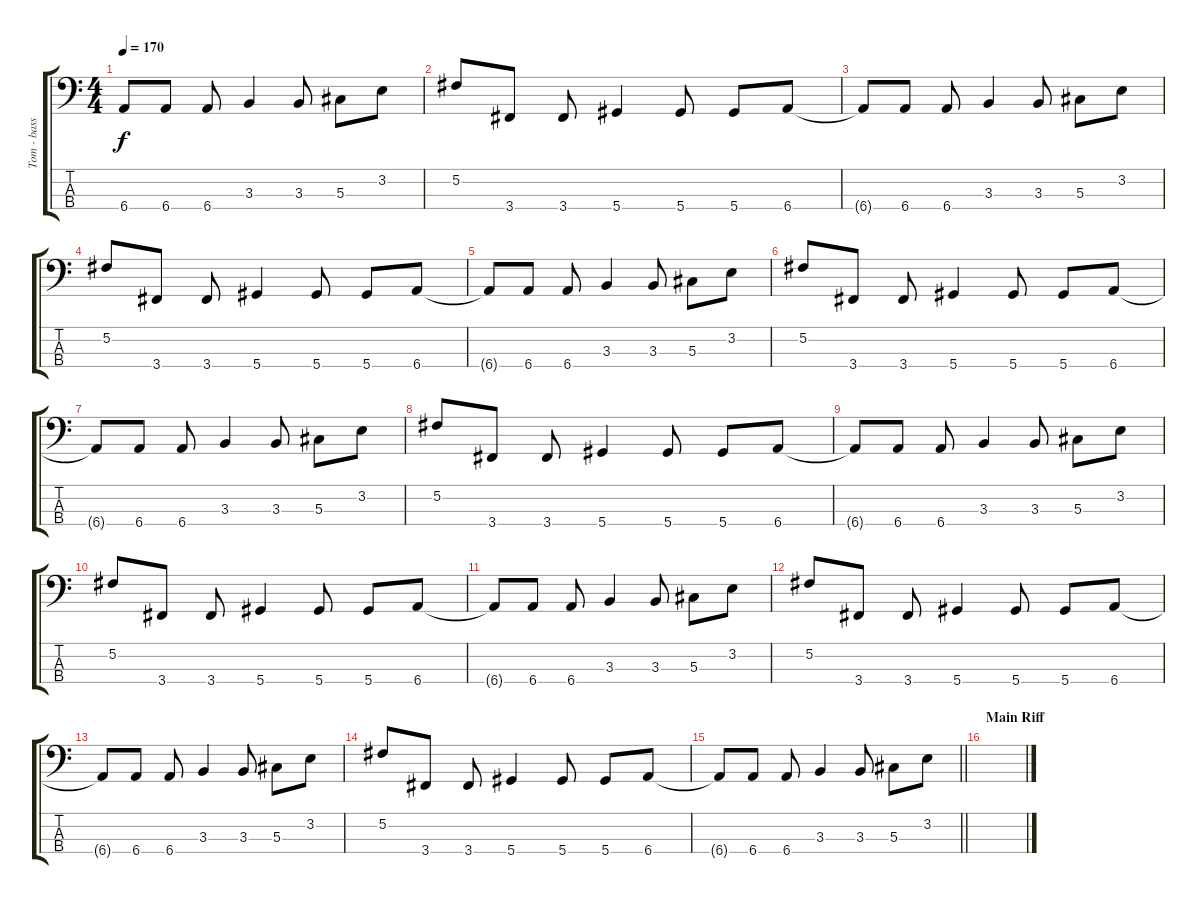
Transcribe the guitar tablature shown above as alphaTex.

\track ("Tom - bass" "Tom - bass") {instrument electricbassfinger}
\staff {score tabs}
\tuning (Gb2 Db2 Ab1 Eb1) {hide}
\ts (4 4)
\tempo 170
\clef f4
\ks c
6.4{t}.8{dy f} 6.4.8 6.4.8 3.3.4 3.3.8 5.3.8 3.2.8 |
5.2.8 3.4.8 3.4.8 5.4.4 5.4.8 5.4.8 6.4.8 |
6.4{t}.8 6.4.8 6.4.8 3.3.4 3.3.8 5.3.8 3.2.8 |
5.2.8 3.4.8 3.4.8 5.4.4 5.4.8 5.4.8 6.4.8 |
6.4{t}.8 6.4.8 6.4.8 3.3.4 3.3.8 5.3.8 3.2.8 |
5.2.8 3.4.8 3.4.8 5.4.4 5.4.8 5.4.8 6.4.8 |
6.4{t}.8 6.4.8 6.4.8 3.3.4 3.3.8 5.3.8 3.2.8 |
5.2.8 3.4.8 3.4.8 5.4.4 5.4.8 5.4.8 6.4.8 |
6.4{t}.8 6.4.8 6.4.8 3.3.4 3.3.8 5.3.8 3.2.8 |
5.2.8 3.4.8 3.4.8 5.4.4 5.4.8 5.4.8 6.4.8 |
6.4{t}.8 6.4.8 6.4.8 3.3.4 3.3.8 5.3.8 3.2.8 |
5.2.8 3.4.8 3.4.8 5.4.4 5.4.8 5.4.8 6.4.8 |
6.4{t}.8 6.4.8 6.4.8 3.3.4 3.3.8 5.3.8 3.2.8 |
5.2.8 3.4.8 3.4.8 5.4.4 5.4.8 5.4.8 6.4.8 |
\barLineRight lightlight
6.4{t}.8 6.4.8 6.4.8 3.3.4 3.3.8 5.3.8 3.2.8 |
\section ("" "Main Riff")
